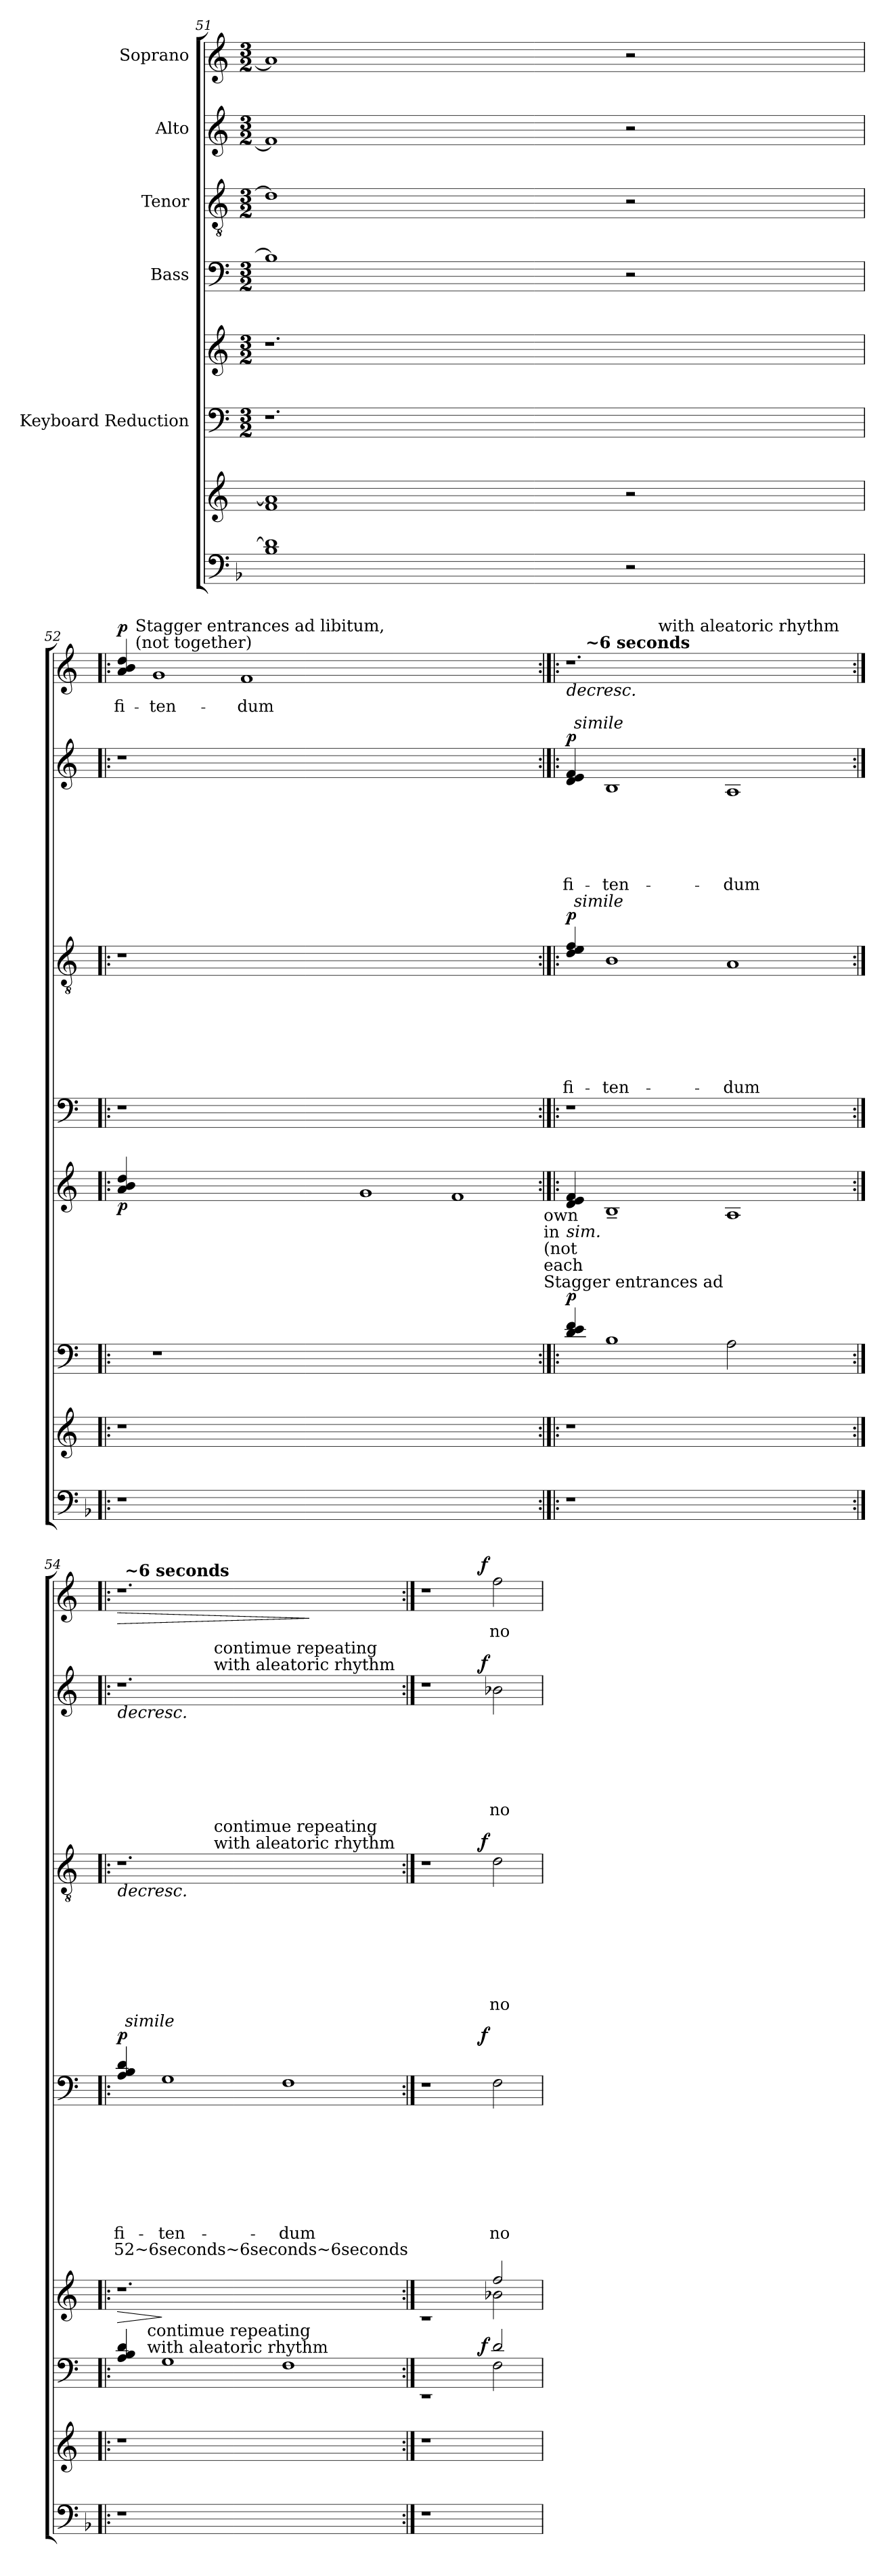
**kern	**kern	**kern	**kern	**dynam	**kern	**text	**text	**text	**text	**text	**text	**text	**text	**text	**dynam	**kern	**text	**text	**text	**text	**text	**text	**text	**dynam	**kern	**text	**text	**text	**text	**text	**text	**dynam	**kern	**text	**dynam
*part7	*part6	*part5	*part5	*part5	*part4	*part4	*part4	*part4	*part4	*part4	*part4	*part4	*part4	*part4	*part4	*part3	*part3	*part3	*part3	*part3	*part3	*part3	*part3	*part3	*part2	*part2	*part2	*part2	*part2	*part2	*part2	*part2	*part1	*part1	*part1
*staff8	*staff7	*staff6	*staff5	*staff5/6	*staff4	*staff4	*staff4	*staff4	*staff4	*staff4	*staff4	*staff4	*staff4	*staff4	*staff4	*staff3	*staff3	*staff3	*staff3	*staff3	*staff3	*staff3	*staff3	*staff3	*staff2	*staff2	*staff2	*staff2	*staff2	*staff2	*staff2	*staff2	*staff1	*staff1	*staff1
*	*	*I"Keyboard Reduction	*	*	*I"Bass	*	*	*	*	*	*	*	*	*	*	*I"Tenor	*	*	*	*	*	*	*	*	*I"Alto	*	*	*	*	*	*	*	*I"Soprano	*	*
*clefF4	*clefG2	*clefF4	*clefG2	*	*clefF4	*	*	*	*	*	*	*	*	*	*	*clefGv2	*	*	*	*	*	*	*	*	*clefG2	*	*	*	*	*	*	*	*clefG2	*	*
*k[b-]	*k[]	*k[]	*k[]	*	*k[]	*	*	*	*	*	*	*	*	*	*	*k[]	*	*	*	*	*	*	*	*	*k[]	*	*	*	*	*	*	*	*k[]	*	*
*F:	*C:	*C:	*C:	*	*C:	*	*	*	*	*	*	*	*	*	*	*C:	*	*	*	*	*	*	*	*	*C:	*	*	*	*	*	*	*	*C:	*	*
*	*	*M3/2	*M3/2	*	*M3/2	*	*	*	*	*	*	*	*	*	*	*M3/2	*	*	*	*	*	*	*	*	*M3/2	*	*	*	*	*	*	*	*M3/2	*	*
=51	=51	=51	=51	=51	=51	=51	=51	=51	=51	=51	=51	=51	=51	=51	=51	=51	=51	=51	=51	=51	=51	=51	=51	=51	=51	=51	=51	=51	=51	=51	=51	=51	=51	=51	=51
1B- 1d]	1f 1a]	1.r	1.r	.	1B]	.	.	.	.	.	.	.	.	.	.	1d]	.	.	.	.	.	.	.	.	1f]	.	.	.	.	.	.	.	1a]	.	.
2r	2r	.	.	.	2r	.	.	.	.	.	.	.	.	.	.	2r	.	.	.	.	.	.	.	.	2r	.	.	.	.	.	.	.	2r	.	.
!!LO:LB:g=z
=52!|:	=52!|:	=52!|:	=52!|:	=52!|:	=52!|:	=52!|:	=52!|:	=52!|:	=52!|:	=52!|:	=52!|:	=52!|:	=52!|:	=52!|:	=52!|:	=52!|:	=52!|:	=52!|:	=52!|:	=52!|:	=52!|:	=52!|:	=52!|:	=52!|:	=52!|:	=52!|:	=52!|:	=52!|:	=52!|:	=52!|:	=52!|:	=52!|:	=52!|:	=52!|:	=52!|:
*	*	*	*^	*	*	*	*	*	*	*	*	*	*	*	*	*	*	*	*	*	*	*	*	*	*	*	*	*	*	*	*	*	*	*	*
!	!	!	!	!	!	!	!	!	!	!	!	!	!	!	!	!	!	!	!	!	!	!	!	!	!	!	!	!	!	!	!	!	!	!LO:TX:a:B:t=~6 seconds	!	!
!	!	!	!	!	!LO:DY:b	!LO:N:vis=1	!	!	!	!	!	!	!	!	!	!	!LO:N:vis=1	!	!	!	!	!	!	!	!	!LO:N:vis=1	!	!	!	!	!	!	!	!	!LO:LY:b	!LO:DY:a
*	*	*	*	*	*	*	*	*	*	*	*	*	*	*	*	*	*	*	*	*	*	*	*	*	*	*	*	*	*	*	*	*	*	*^	*	*
1r	1r	4ryy	4a/ 4b/ 4dd/	2%7ryy	p	1.r	.	.	.	.	.	.	.	.	.	.	1.r	.	.	.	.	.	.	.	.	1.r	.	.	.	.	.	.	.	4a/ 4b/ 4dd/	8ryy	-fi-	p
!	!	!	!	!	!	!	!	!	!	!	!	!	!	!	!	!	!	!	!	!	!	!	!	!	!	!	!	!	!	!	!	!	!	!	!LO:TX:a:t=(not together)	!	!
!	!	!	!	!	!	!	!	!	!	!	!	!	!	!	!	!	!	!	!	!	!	!	!	!	!	!	!	!	!	!	!	!	!	!	!LO:TX:a:t=Stagger entrances ad libitum,	!	!
.	.	.	.	.	.	.	.	.	.	.	.	.	.	.	.	.	.	.	.	.	.	.	.	.	.	.	.	.	.	.	.	.	.	.	1ryy	.	.
!	!	!	!	!	!	!	!	!	!	!	!	!	!	!	!	!	!	!	!	!	!	!	!	!	!	!	!	!	!	!	!	!	!	!	!	!LO:LY:b	!
.	.	1r	0ryy	.	.	.	.	.	.	.	.	.	.	.	.	.	.	.	.	.	.	.	.	.	.	.	.	.	.	.	.	.	.	1g	.	-ten-	.
2%7ryy	2%7ryy	.	.	.	.	.	.	.	.	.	.	.	.	.	.	.	.	.	.	.	.	.	.	.	.	.	.	.	.	.	.	.	.	.	.	.	.
.	.	.	.	.	.	.	.	.	.	.	.	.	.	.	.	.	.	.	.	.	.	.	.	.	.	.	.	.	.	.	.	.	.	.	1ryy	.	.
!	!	!	!	!	!	!	!	!	!	!	!	!	!	!	!	!	!	!	!	!	!	!	!	!	!	!	!	!	!	!	!	!	!	!	!	!LO:LY:b	!
.	.	0ryy	.	.	.	.	.	.	.	.	.	.	.	.	.	.	.	.	.	.	.	.	.	.	.	.	.	.	.	.	.	.	.	1f	.	-dum	.
.	.	.	.	.	.	0.ryy	.	.	.	.	.	.	.	.	.	.	0.ryy	.	.	.	.	.	.	.	.	0.ryy	.	.	.	.	.	.	.	.	.	.	.
.	.	.	.	.	.	.	.	.	.	.	.	.	.	.	.	.	.	.	.	.	.	.	.	.	.	.	.	.	.	.	.	.	.	.	1ryy	.	.
.	.	.	4ryy	.	.	.	.	.	.	.	.	.	.	.	.	.	.	.	.	.	.	.	.	.	.	.	.	.	.	.	.	.	.	0ryy	.	.	.
.	.	.	1g	.	.	.	.	.	.	.	.	.	.	.	.	.	.	.	.	.	.	.	.	.	.	.	.	.	.	.	.	.	.	.	.	.	.
.	.	.	.	.	.	.	.	.	.	.	.	.	.	.	.	.	.	.	.	.	.	.	.	.	.	.	.	.	.	.	.	.	.	.	1ryy	.	.
.	.	1ryy	.	.	.	.	.	.	.	.	.	.	.	.	.	.	.	.	.	.	.	.	.	.	.	.	.	.	.	.	.	.	.	.	.	.	.
.	.	.	1ryy	1f	.	.	.	.	.	.	.	.	.	.	.	.	.	.	.	.	.	.	.	.	.	.	.	.	.	.	.	.	.	.	.	.	.
.	.	.	.	.	.	.	.	.	.	.	.	.	.	.	.	.	.	.	.	.	.	.	.	.	.	.	.	.	.	.	.	.	.	.	4.ryy	.	.
.	.	4ryy	.	.	.	.	.	.	.	.	.	.	.	.	.	.	.	.	.	.	.	.	.	.	.	.	.	.	.	.	.	.	.	4ryy	.	.	.
*	*	*	*v	*v	*	*	*	*	*	*	*	*	*	*	*	*	*	*	*	*	*	*	*	*	*	*	*	*	*	*	*	*	*	*	*	*	*
!	!	!	!LO:TX:b:t=own	!	!	!	!	!	!	!	!	!	!	!	!	!	!	!	!	!	!	!	!	!	!	!	!	!	!	!	!	!	!	!	!	!
!	!	!	!LO:TX:b:t=in	!	!	!	!	!	!	!	!	!	!	!	!	!	!	!	!	!	!	!	!	!	!	!	!	!	!	!	!	!	!	!	!	!
!	!	!	!LO:TX:b:t=(not	!	!	!	!	!	!	!	!	!	!	!	!	!	!	!	!	!	!	!	!	!	!	!	!	!	!	!	!	!	!	!	!	!
!	!	!	!LO:TX:b:t=each	!	!	!	!	!	!	!	!	!	!	!	!	!	!	!	!	!	!	!	!	!	!	!	!	!	!	!	!	!	!	!	!	!
!	!	!	!LO:TX:b:t=Stagger entrances ad	!	!	!	!	!	!	!	!	!	!	!	!	!	!	!	!	!	!	!	!	!	!	!	!	!	!	!	!	!	!	!	!	!
=53:|!|:	=53:|!|:	=53:|!|:	=53:|!|:	=53:|!|:	=53:|!|:	=53:|!|:	=53:|!|:	=53:|!|:	=53:|!|:	=53:|!|:	=53:|!|:	=53:|!|:	=53:|!|:	=53:|!|:	=53:|!|:	=53:|!|:	=53:|!|:	=53:|!|:	=53:|!|:	=53:|!|:	=53:|!|:	=53:|!|:	=53:|!|:	=53:|!|:	=53:|!|:	=53:|!|:	=53:|!|:	=53:|!|:	=53:|!|:	=53:|!|:	=53:|!|:	=53:|!|:	=53:|!|:	=53:|!|:	=53:|!|:	=53:|!|:
!	!	!	!LO:TX:b:i:t=sim.	!	!	!	!	!	!	!	!	!	!	!	!	!	!	!	!	!	!	!	!	!	!	!	!	!	!	!	!	!	!	!	!	!
!	!	!	!	!	!LO:N:vis=1	!	!	!	!	!	!	!	!	!	!	!	!	!	!	!	!	!	!LO:LY:b	!	!	!	!	!	!	!	!LO:LY:b	!	!	!	!	!LO:HP:b
!	!	!	!	!LO:DY:a=2	!	!	!	!	!	!	!	!	!	!	!	!	!	!	!	!	!	!	!	!LO:DY:a	!	!	!	!	!	!	!	!LO:DY:a	!	!	!	!LO:HP:n=1:b
*	*	*	*	*	*	*	*	*	*	*	*	*	*	*	*	*^	*	*	*	*	*	*	*	*	*^	*	*	*	*	*	*	*	*	*^	*	*
1r	1r	4d/ 4e/ 4f/	4d/ 4e/ 4f/	p	1.r	.	.	.	.	.	.	.	.	.	.	4d/ 4e/ 4f/	32ryy	.	.	.	.	.	.	-fi-	p	4d/ 4e/ 4f/	32ryy	.	.	.	.	.	-fi-	p	1.r	16.ryy	2ryy	.	> >
!	!	!	!	!	!	!	!	!	!	!	!	!	!	!	!	!	!	!	!	!	!	!	!	!	!	!	!LO:TX:a:i:t=simile	!	!	!	!	!	!	!	!	!	!	!	!
!	!	!	!	!	!	!	!	!	!	!	!	!	!	!	!	!	!LO:TX:a:i:t=simile	!	!	!	!	!	!	!	!	!	!	!	!	!	!	!	!	!	!	!	!	!	!
.	.	.	.	.	.	.	.	.	.	.	.	.	.	.	.	.	1ryy	.	.	.	.	.	.	.	.	.	1ryy	.	.	.	.	.	.	.	.	.	.	.	.
!	!	!	!	!	!	!	!	!	!	!	!	!	!	!	!	!	!	!	!	!	!	!	!	!	!	!	!	!	!	!	!	!	!	!	!	!LO:TX:a:B:t=~6 seconds	!	!	!
.	.	.	.	.	.	.	.	.	.	.	.	.	.	.	.	.	.	.	.	.	.	.	.	.	.	.	.	.	.	.	.	.	.	.	.	1ryy	.	.	.
!	!	!	!	!	!	!	!	!	!	!	!	!	!	!	!	!	!	!	!	!	!	!	!	!LO:LY:b	!	!	!	!	!	!	!	!	!LO:LY:b	!	!	!	!	!	!
.	.	1B	1B~<	.	.	.	.	.	.	.	.	.	.	.	.	1B	.	.	.	.	.	.	.	-ten-	.	1B	.	.	.	.	.	.	-ten-	.	.	.	.	.	.
.	.	.	.	.	.	.	.	.	.	.	.	.	.	.	.	.	.	.	.	.	.	.	.	.	.	.	.	.	.	.	.	.	.	.	.	.	8..ryy	.	.
!	!	!	!	!	!	!	!	!	!	!	!	!	!	!	!	!	!	!	!	!	!	!	!	!	!	!	!	!	!	!	!	!	!	!	!	!	!LO:TX:a:t=with aleatoric rhythm	!	!
.	.	.	.	.	.	.	.	.	.	.	.	.	.	.	.	.	.	.	.	.	.	.	.	.	.	.	.	.	.	.	.	.	.	.	.	.	1ryy	.	.
1ryy	1ryy	.	.	.	.	.	.	.	.	.	.	.	.	.	.	.	.	.	.	.	.	.	.	.	.	.	.	.	.	.	.	.	.	.	.	.	.	.	.
.	.	.	.	.	.	.	.	.	.	.	.	.	.	.	.	.	1ryy	.	.	.	.	.	.	.	.	.	1ryy	.	.	.	.	.	.	.	.	.	.	.	.
.	.	.	.	.	.	.	.	.	.	.	.	.	.	.	.	.	.	.	.	.	.	.	.	.	.	.	.	.	.	.	.	.	.	.	.	1ryy	.	.	.
!	!	!	!	!	!	!	!	!	!	!	!	!	!	!	!	!	!	!	!	!	!	!	!	!LO:LY:b	!	!	!	!	!	!	!	!	!LO:LY:b	!	!	!	!	!	!
.	.	2A\	1A	.	.	.	.	.	.	.	.	.	.	.	.	1A	.	.	.	.	.	.	.	-dum	.	1A	.	.	.	.	.	.	-dum	.	.	.	.	.	.
.	.	.	.	.	2.ryy	.	.	.	.	.	.	.	.	.	.	.	.	.	.	.	.	.	.	.	.	.	.	.	.	.	.	.	.	.	2.ryy	.	.	.	.
.	.	.	.	.	.	.	.	.	.	.	.	.	.	.	.	.	.	.	.	.	.	.	.	.	.	.	.	.	.	.	.	.	.	.	.	.	2ryy	.	.
.	.	2ryy	.	.	.	.	.	.	.	.	.	.	.	.	.	.	.	.	.	.	.	.	.	.	.	.	.	.	.	.	.	.	.	.	.	.	.	.	.
4ryy	4ryy	.	.	.	.	.	.	.	.	.	.	.	.	.	.	.	.	.	.	.	.	.	.	.	.	.	.	.	.	.	.	.	.	.	.	.	.	.	.
.	.	.	.	.	.	.	.	.	.	.	.	.	.	.	.	.	8..ryy	.	.	.	.	.	.	.	.	.	8..ryy	.	.	.	.	.	.	.	.	.	.	.	.
.	.	.	.	.	.	.	.	.	.	.	.	.	.	.	.	.	.	.	.	.	.	.	.	.	.	.	.	.	.	.	.	.	.	.	.	8ryy	.	.	.
.	.	.	.	.	.	.	.	.	.	.	.	.	.	.	.	.	.	.	.	.	.	.	.	.	.	.	.	.	.	.	.	.	.	.	.	32ryy	32ryy	.	.
=54:|!|:	=54:|!|:	=54:|!|:	=54:|!|:	=54:|!|:	=54:|!|:	=54:|!|:	=54:|!|:	=54:|!|:	=54:|!|:	=54:|!|:	=54:|!|:	=54:|!|:	=54:|!|:	=54:|!|:	=54:|!|:	=54:|!|:	=54:|!|:	=54:|!|:	=54:|!|:	=54:|!|:	=54:|!|:	=54:|!|:	=54:|!|:	=54:|!|:	=54:|!|:	=54:|!|:	=54:|!|:	=54:|!|:	=54:|!|:	=54:|!|:	=54:|!|:	=54:|!|:	=54:|!|:	=54:|!|:	=54:|!|:	=54:|!|:	=54:|!|:	=54:|!|:	=54:|!|:
!	!	!LO:TX:a:i:t=sim.	!	!	!	!	!	!	!	!	!	!	!	!	!	!	!	!	!	!	!	!	!	!	!	!	!	!	!	!	!	!	!	!	!	!	!	!	!
!	!	!	!	!LO:HP:b	!	!	!	!	!	!	!	!	!	!	!	!	!	!	!	!	!	!	!	!	!	!	!	!	!	!	!	!	!	!	!	!	!	!	!
!	!	!	!	!LO:HP:n=1:b	!	!	!	!	!	!	!	!	!LO:LY:b	!LO:LY:b	!	!	!	!	!	!	!	!	!	!	!LO:HP:b	!	!	!	!	!	!	!	!	!	!	!	!	!	!
!	!	!	!	!	!	!	!	!	!	!	!	!	!	!	!	!	!	!	!	!	!	!	!	!	!LO:HP:n=1:b	!	!	!	!	!	!	!	!	!LO:HP:b	!	!	!	!	!
!	!	!	!	!	!	!	!	!	!	!	!	!	!	!	!LO:DY:a	!	!	!	!	!	!	!	!	!	!	!	!	!	!	!	!	!	!	!LO:HP:n=1:b	!	!	!	!	!LO:HP:b
*	*	*^	*^	*	*^	*	*	*	*	*	*	*	*	*	*	*	*	*	*	*	*	*	*	*	*	*	*	*	*	*	*	*	*	*	*	*v	*v	*	*
1r	1r	4A/ 4B/ 4d/	8ryy	1.r	8ryy	> >	4A/ 4B/ 4d/	32ryy	.	.	.	.	.	.	.	-fi-	52~6seconds~6seconds~6seconds	p	1.r	2ryy	.	.	.	.	.	.	.	> >	1.r	2ryy	.	.	.	.	.	.	> >	1.r	32ryy	.	>
!	!	!	!	!	!	!	!	!	!	!	!	!	!	!	!	!	!	!	!	!	!	!	!	!	!	!	!	!	!	!	!	!	!	!	!	!	!	!	!LO:TX:a:B:t=~6 seconds	!	!
!	!	!	!	!	!	!	!	!LO:TX:a:i:t=simile	!	!	!	!	!	!	!	!	!	!	!	!	!	!	!	!	!	!	!	!	!	!	!	!	!	!	!	!	!	!	!	!	!
.	.	.	.	.	.	.	.	1ryy	.	.	.	.	.	.	.	.	.	.	.	.	.	.	.	.	.	.	.	.	.	.	.	.	.	.	.	.	.	.	1ryy	.	.
.	.	.	32ryy	.	32ryy	.	.	.	.	.	.	.	.	.	.	.	.	.	.	.	.	.	.	.	.	.	.	.	.	.	.	.	.	.	.	.	.	.	.	.	.
!	!	!	!	!	!LO:TX:b:t=contimue repeating	!	!	!	!	!	!	!	!	!	!	!	!	!	!	!	!	!	!	!	!	!	!	!	!	!	!	!	!	!	!	!	!	!	!	!	!
!	!	!	!LO:TX:a:t=with aleatoric rhythm	!	!	!	!	!	!	!	!	!	!	!	!	!	!	!	!	!	!	!	!	!	!	!	!	!	!	!	!	!	!	!	!	!	!	!	!	!	!
.	.	.	1ryy	.	1ryy	.	.	.	.	.	.	.	.	.	.	.	.	.	.	.	.	.	.	.	.	.	.	.	.	.	.	.	.	.	.	.	.	.	.	.	.
!	!	!	!	!	!	!	!	!	!	!	!	!	!	!	!	!LO:LY:b	!	!	!	!	!	!	!	!	!	!	!	!	!	!	!	!	!	!	!	!	!	!	!	!	!
.	.	1G	.	.	.	]	1G	.	.	.	.	.	.	.	.	-ten-	.	.	.	.	.	.	.	.	.	.	.	.	.	.	.	.	.	.	.	.	.	.	.	.	.
.	.	.	.	.	.	.	.	.	.	.	.	.	.	.	.	.	.	.	.	8..ryy	.	.	.	.	.	.	.	.	.	8..ryy	.	.	.	.	.	.	.	.	.	.	.
!	!	!	!	!	!	!	!	!	!	!	!	!	!	!	!	!	!	!	!	!	!	!	!	!	!	!	!	!	!	!LO:TX:a:t=with aleatoric rhythm	!	!	!	!	!	!	!	!	!	!	!
!	!	!	!	!	!	!	!	!	!	!	!	!	!	!	!	!	!	!	!	!	!	!	!	!	!	!	!	!	!	!LO:TX:a:t=contimue repeating	!	!	!	!	!	!	!	!	!	!	!
!	!	!	!	!	!	!	!	!	!	!	!	!	!	!	!	!	!	!	!	!LO:TX:a:t=with aleatoric rhythm	!	!	!	!	!	!	!	!	!	!	!	!	!	!	!	!	!	!	!	!	!
!	!	!	!	!	!	!	!	!	!	!	!	!	!	!	!	!	!	!	!	!LO:TX:a:t=contimue repeating	!	!	!	!	!	!	!	!	!	!	!	!	!	!	!	!	!	!	!	!	!
.	.	.	.	.	.	.	.	.	.	.	.	.	.	.	.	.	.	.	.	1ryy	.	.	.	.	.	.	.	.	.	1ryy	.	.	.	.	.	.	.	.	.	.	.
1ryy	1ryy	.	.	.	.	.	.	.	.	.	.	.	.	.	.	.	.	.	.	.	.	.	.	.	.	.	.	.	.	.	.	.	.	.	.	.	.	.	.	.	.
.	.	.	.	.	.	.	.	1ryy	.	.	.	.	.	.	.	.	.	.	.	.	.	.	.	.	.	.	.	.	.	.	.	.	.	.	.	.	.	.	1ryy	.	.
.	.	.	1ryy	.	1ryy	.	.	.	.	.	.	.	.	.	.	.	.	.	.	.	.	.	.	.	.	.	.	.	.	.	.	.	.	.	.	.	.	.	.	.	.
!	!	!	!	!	!	!	!	!	!	!	!	!	!	!	!	!LO:LY:b	!	!	!	!	!	!	!	!	!	!	!	!	!	!	!	!	!	!	!	!	!	!	!	!	!
.	.	1F	.	.	.	.	1F	.	.	.	.	.	.	.	.	-dum	.	.	.	.	.	.	.	.	.	.	.	.	.	.	.	.	.	.	.	.	.	.	.	.	.
.	.	.	.	2.ryy	.	]	.	.	.	.	.	.	.	.	.	.	.	.	2.ryy	.	.	.	.	.	.	.	.	.	2.ryy	.	.	.	.	.	.	.	.	2.ryy	.	.	]
.	.	.	.	.	.	.	.	.	.	.	.	.	.	.	.	.	.	.	.	2ryy	.	.	.	.	.	.	.	.	.	2ryy	.	.	.	.	.	.	.	.	.	.	.
4ryy	4ryy	.	.	.	.	.	.	.	.	.	.	.	.	.	.	.	.	.	.	.	.	.	.	.	.	.	.	.	.	.	.	.	.	.	.	.	.	.	.	.	.
.	.	.	.	.	.	.	.	8..ryy	.	.	.	.	.	.	.	.	.	.	.	.	.	.	.	.	.	.	.	.	.	.	.	.	.	.	.	.	.	.	8..ryy	.	.
.	.	.	16.ryy	.	16.ryy	.	.	.	.	.	.	.	.	.	.	.	.	.	.	.	.	.	.	.	.	.	.	.	.	.	.	.	.	.	.	.	.	.	.	.	.
.	.	.	.	.	.	.	.	.	.	.	.	.	.	.	.	.	.	.	.	32ryy	.	.	.	.	.	.	.	.	.	32ryy	.	.	.	.	.	.	.	.	.	.	.
!!LO:PB:g=z	!!
=55:|!	=55:|!	=55:|!	=55:|!	=55:|!	=55:|!	=55:|!	=55:|!	=55:|!	=55:|!	=55:|!	=55:|!	=55:|!	=55:|!	=55:|!	=55:|!	=55:|!	=55:|!	=55:|!	=55:|!	=55:|!	=55:|!	=55:|!	=55:|!	=55:|!	=55:|!	=55:|!	=55:|!	=55:|!	=55:|!	=55:|!	=55:|!	=55:|!	=55:|!	=55:|!	=55:|!	=55:|!	=55:|!	=55:|!	=55:|!	=55:|!	=55:|!
*	*	*	*^	*	*	*	*	*	*	*	*	*	*	*	*	*	*	*	*	*	*	*	*	*	*	*	*	*	*	*	*	*	*	*	*	*	*	*	*	*	*
1r	1r	1ryy	1rEE	2...ryy	1ryy	1rc	.	1r	2...ryy	.	.	.	.	.	.	.	.	.	.	1r	2...ryy	.	.	.	.	.	.	.	.	1r	2...ryy	.	.	.	.	.	.	.	1r	2...ryy	.	.
!	!	!	!	!	!	!	!LO:DY:a=2	!	!	!	!	!	!	!	!	!	!	!	!LO:DY:a	!	!	!	!	!	!	!	!	!	!LO:DY:a	!	!	!	!	!	!	!	!	!LO:DY:a	!	!	!	!LO:DY:a
.	.	.	.	2ryy	.	.	f	.	2ryy	.	.	.	.	.	.	.	.	.	f	.	2ryy	.	.	.	.	.	.	.	f	.	2ryy	.	.	.	.	.	.	f	.	2ryy	.	f
!	!	!	!	!	!	!	!	!	!	!	!	!	!	!	!	!	!LO:LY:b	!	!	!	!	!	!	!	!	!	!	!LO:LY:b	!	!	!	!	!	!	!	!	!LO:LY:b	!	!	!	!LO:LY:b	!
2ryy	2ryy	2d/	2F\	.	[>2ff/	[<2b-X\	.	[>2F\	.	.	.	.	.	.	.	.	no-	.	.	[>2d\	.	.	.	.	.	.	.	no-	]	[>2b-X\	.	.	.	.	.	.	no-	]	[>2ff\	.	no-	]
.	.	.	.	16ryy	.	.	.	.	16ryy	.	.	.	.	.	.	.	.	.	.	.	16ryy	.	.	.	.	.	.	.	.	.	16ryy	.	.	.	.	.	.	.	.	16ryy	.	.
*	*	*	*	*	*v	*v	*	*	*	*	*	*	*	*	*	*	*	*	*	*	*	*	*	*	*	*	*	*	*	*	*	*	*	*	*	*	*	*	*	*	*	*
.	.	.	.	.	.	.	.	.	.	.	.	.	.	.	.	.	.	.	.	.	.	.	.	.	.	.	.	]	.	.	.	.	.	.	.	.	]	.	.	.	]
*	*	*	*	*	*	*	*v	*v	*	*	*	*	*	*	*	*	*	*	*	*	*	*	*	*	*	*	*	*	*v	*v	*	*	*	*	*	*	*	*v	*v	*	*
*	*	*v	*v	*v	*	*	*	*	*	*	*	*	*	*	*	*	*	*v	*v	*	*	*	*	*	*	*	*	*	*	*	*	*	*	*	*	*	*	*
=	=	=	=	=	=	=	=	=	=	=	=	=	=	=	=	=	=	=	=	=	=	=	=	=	=	=	=	=	=	=	=	=	=	=	=
*-	*-	*-	*-	*-	*-	*-	*-	*-	*-	*-	*-	*-	*-	*-	*-	*-	*-	*-	*-	*-	*-	*-	*-	*-	*-	*-	*-	*-	*-	*-	*-	*-	*-	*-	*-
